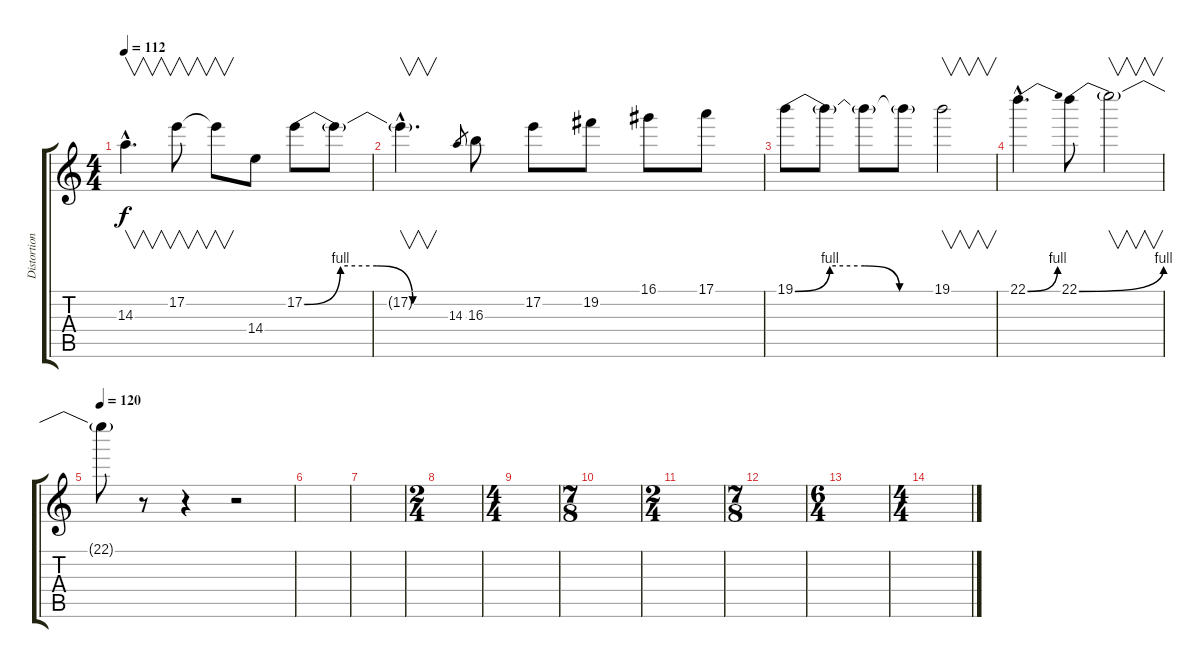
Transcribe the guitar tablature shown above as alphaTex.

\track ("Distortion Guitar" "Distortion") {instrument distortionguitar}
\staff {score tabs}
\tuning (E4 B3 G3 D3 A2 E2) {hide}
\ts (4 4)
\tempo 112
\clef g2
\ks c
14.3{hac}.4{v d dy f} 17.2.8{v} 17.2{t}.8{v} 14.4.8 17.2{be (custom 0 0 15 4 30 4 45 0 60 0)}.8 17.2{t}.8 |
17.2{hac t}.4{v d} 14.3.8{gr} 16.3.8 17.2.8 19.2.8 16.1.8 17.1.8 |
19.1{be (custom 0 0 15 4 30 4 45 0 60 0)}.8 19.1{t}.8 19.1{t}.8 19.1{t}.8 19.1.2{v} |
22.1{be (bend 0 0 60 4) hac}.4{d} 22.1{be (bend 0 0 60 4)}.8 22.1{t}.2{v} |
\tempo 120
22.1{t}.8 r.8 r.4 r.2 |
|
|
\ts (2 4)
|
\ts (4 4)
|
\ts (7 8)
|
\ts (2 4)
|
\ts (7 8)
|
\ts (6 4)
|
\ts (4 4)
